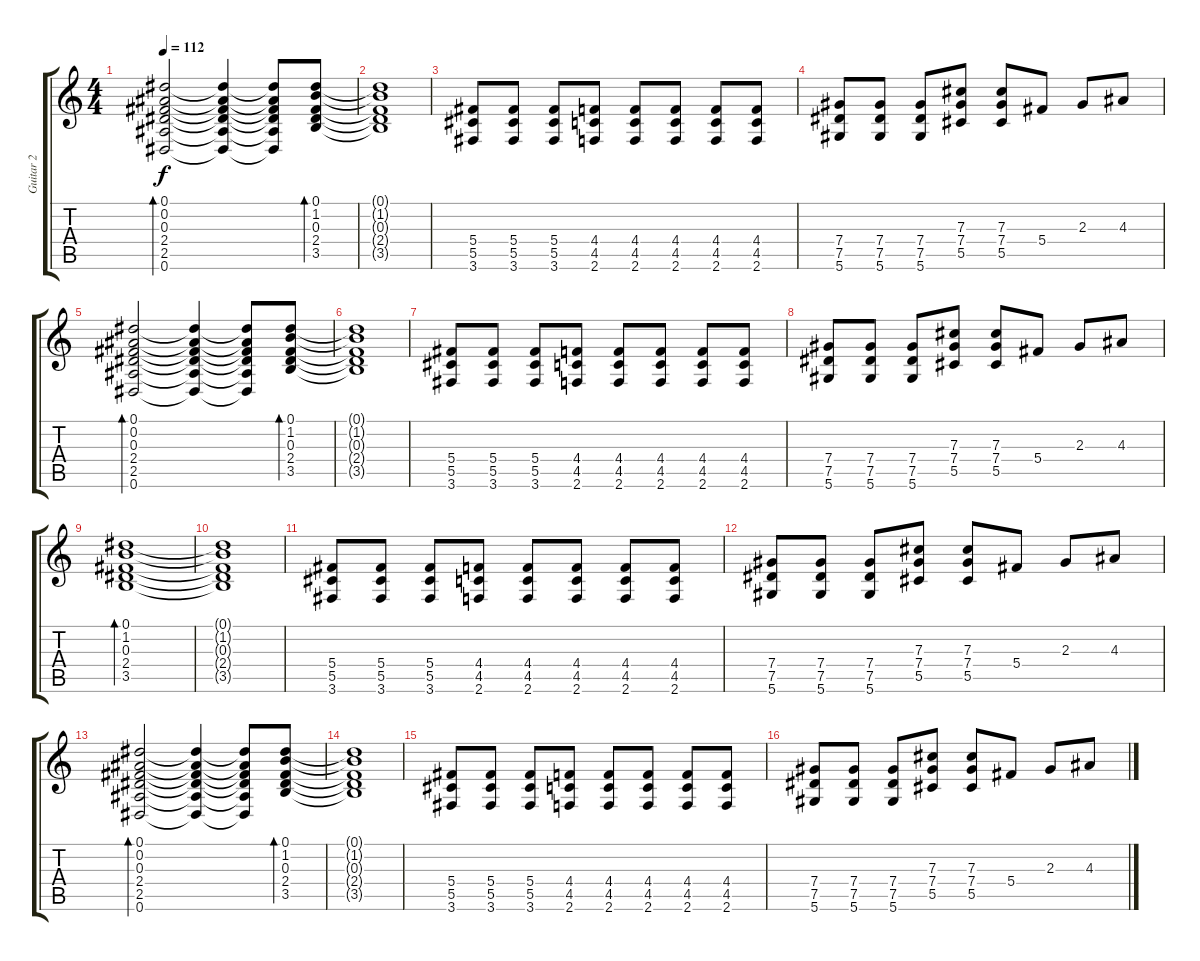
\track ("Guitar 2" "Guitar 2") {instrument distortionguitar}
\staff {score tabs}
\tuning (Eb4 Bb3 Gb3 Db3 Ab2 Eb2) {hide}
\ts (4 4)
\tempo 112
\clef g2
\ks c
(0.1 0.2 0.3 2.4 2.5 0.6).2{bd 60 dy f instrument electricguitarclean} (0.1{t} 0.2{t} 0.3{t} 2.4{t} 2.5{t} 0.6{t}).4 (0.1{t} 0.2{t} 0.3{t} 2.4{t} 2.5{t} 0.6{t}).8 (0.1 1.2 0.3 2.4 3.5).8{bd 60} |
(0.1{t} 1.2{t} 0.3{t} 2.4{t} 3.5{t}).1 |
(5.4 5.5 3.6).8{instrument distortionguitar} (5.4 5.5 3.6).8 (5.4 5.5 3.6).8 (4.4 4.5 2.6).8 (4.4 4.5 2.6).8 (4.4 4.5 2.6).8 (4.4 4.5 2.6).8 (4.4 4.5 2.6).8 |
(7.4 7.5 5.6).8 (7.4 7.5 5.6).8 (7.4 7.5 5.6).8 (7.3 7.4 5.5).8 (7.3 7.4 5.5).8 5.4.8 2.3.8 4.3.8 |
(0.1 0.2 0.3 2.4 2.5 0.6).2{bd 60 instrument electricguitarclean} (0.1{t} 0.2{t} 0.3{t} 2.4{t} 2.5{t} 0.6{t}).4 (0.1{t} 0.2{t} 0.3{t} 2.4{t} 2.5{t} 0.6{t}).8 (0.1 1.2 0.3 2.4 3.5).8{bd 60} |
(0.1{t} 1.2{t} 0.3{t} 2.4{t} 3.5{t}).1 |
(5.4 5.5 3.6).8{instrument distortionguitar} (5.4 5.5 3.6).8 (5.4 5.5 3.6).8 (4.4 4.5 2.6).8 (4.4 4.5 2.6).8 (4.4 4.5 2.6).8 (4.4 4.5 2.6).8 (4.4 4.5 2.6).8 |
(7.4 7.5 5.6).8 (7.4 7.5 5.6).8 (7.4 7.5 5.6).8 (7.3 7.4 5.5).8 (7.3 7.4 5.5).8 5.4.8 2.3.8 4.3.8 |
(0.1 1.2 0.3 2.4 3.5).1{bd 60} |
(0.1{t} 1.2{t} 0.3{t} 2.4{t} 3.5{t}).1 |
(5.4 5.5 3.6).8 (5.4 5.5 3.6).8 (5.4 5.5 3.6).8 (4.4 4.5 2.6).8 (4.4 4.5 2.6).8 (4.4 4.5 2.6).8 (4.4 4.5 2.6).8 (4.4 4.5 2.6).8 |
(7.4 7.5 5.6).8 (7.4 7.5 5.6).8 (7.4 7.5 5.6).8 (7.3 7.4 5.5).8 (7.3 7.4 5.5).8 5.4.8 2.3.8 4.3.8 |
(0.1 0.2 0.3 2.4 2.5 0.6).2{bd 60 instrument electricguitarclean} (0.1{t} 0.2{t} 0.3{t} 2.4{t} 2.5{t} 0.6{t}).4 (0.1{t} 0.2{t} 0.3{t} 2.4{t} 2.5{t} 0.6{t}).8 (0.1 1.2 0.3 2.4 3.5).8{bd 60} |
(0.1{t} 1.2{t} 0.3{t} 2.4{t} 3.5{t}).1 |
(5.4 5.5 3.6).8{instrument distortionguitar} (5.4 5.5 3.6).8 (5.4 5.5 3.6).8 (4.4 4.5 2.6).8 (4.4 4.5 2.6).8 (4.4 4.5 2.6).8 (4.4 4.5 2.6).8 (4.4 4.5 2.6).8 |
(7.4 7.5 5.6).8 (7.4 7.5 5.6).8 (7.4 7.5 5.6).8 (7.3 7.4 5.5).8 (7.3 7.4 5.5).8 5.4.8 2.3.8 4.3.8
